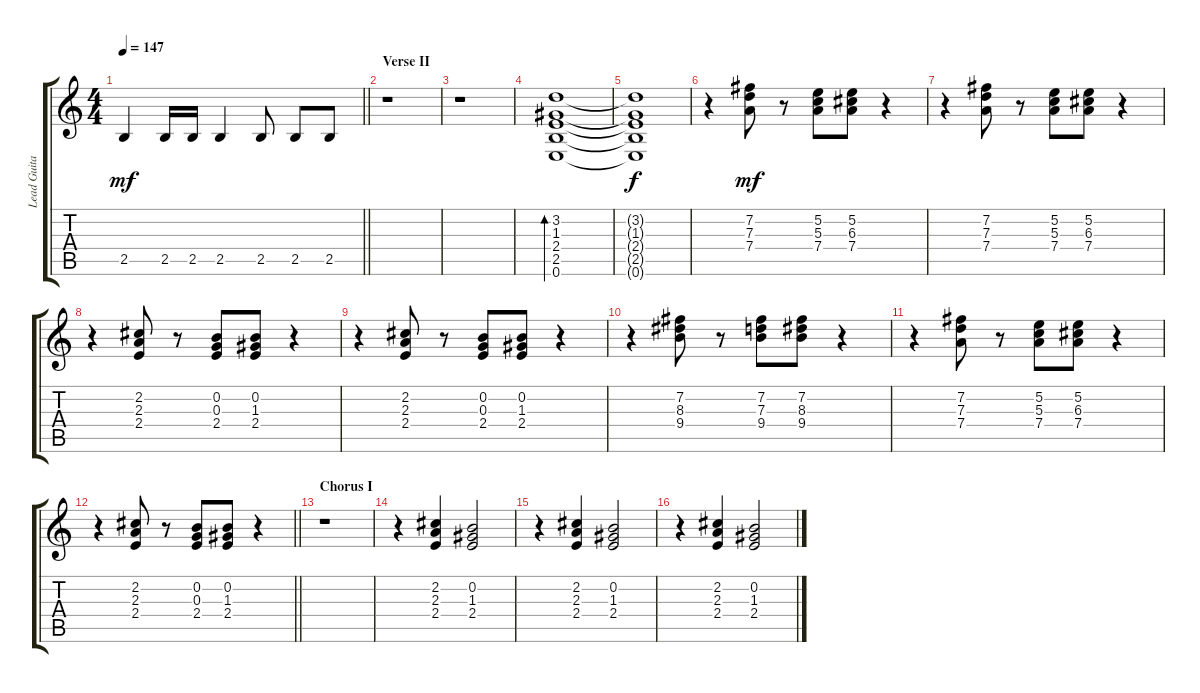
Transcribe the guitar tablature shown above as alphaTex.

\track ("Lead Guitar" "Lead Guita") {instrument electricguitarclean}
\staff {score tabs}
\tuning (E4 B3 G3 D3 A2 E2) {hide}
\ts (4 4)
\tempo 147
\clef g2
\barLineRight lightlight
\ks c
2.5.4{dy mf} 2.5.16 2.5.16 2.5.4 2.5.8 2.5.8 2.5.8 |
\section ("" "Verse II")
r.1 |
r.1 |
(3.2 1.3 2.4 2.5 0.6).1{bd 30} |
(3.2{t} 1.3{t} 2.4{t} 2.5{t} 0.6{t}).1{dy f} |
r.4 (7.2 7.3 7.4).8{dy mf} r.8 (5.2 5.3 7.4).8 (5.2 6.3 7.4).8 r.4 |
r.4 (7.2 7.3 7.4).8 r.8 (5.2 5.3 7.4).8 (5.2 6.3 7.4).8 r.4 |
r.4 (2.2 2.3 2.4).8 r.8 (0.2 0.3 2.4).8 (0.2 1.3 2.4).8 r.4 |
r.4 (2.2 2.3 2.4).8 r.8 (0.2 0.3 2.4).8 (0.2 1.3 2.4).8 r.4 |
r.4 (7.2 8.3 9.4).8 r.8 (7.2 7.3 9.4).8 (7.2 8.3 9.4).8 r.4 |
r.4 (7.2 7.3 7.4).8 r.8 (5.2 5.3 7.4).8 (5.2 6.3 7.4).8 r.4 |
\barLineRight lightlight
r.4 (2.2 2.3 2.4).8 r.8 (0.2 0.3 2.4).8 (0.2 1.3 2.4).8 r.4 |
\section ("" "Chorus I")
r.1 |
r.4 (2.2 2.3 2.4).4 (0.2 1.3 2.4).2 |
r.4 (2.2 2.3 2.4).4 (0.2 1.3 2.4).2 |
r.4 (2.2 2.3 2.4).4 (0.2 1.3 2.4).2
